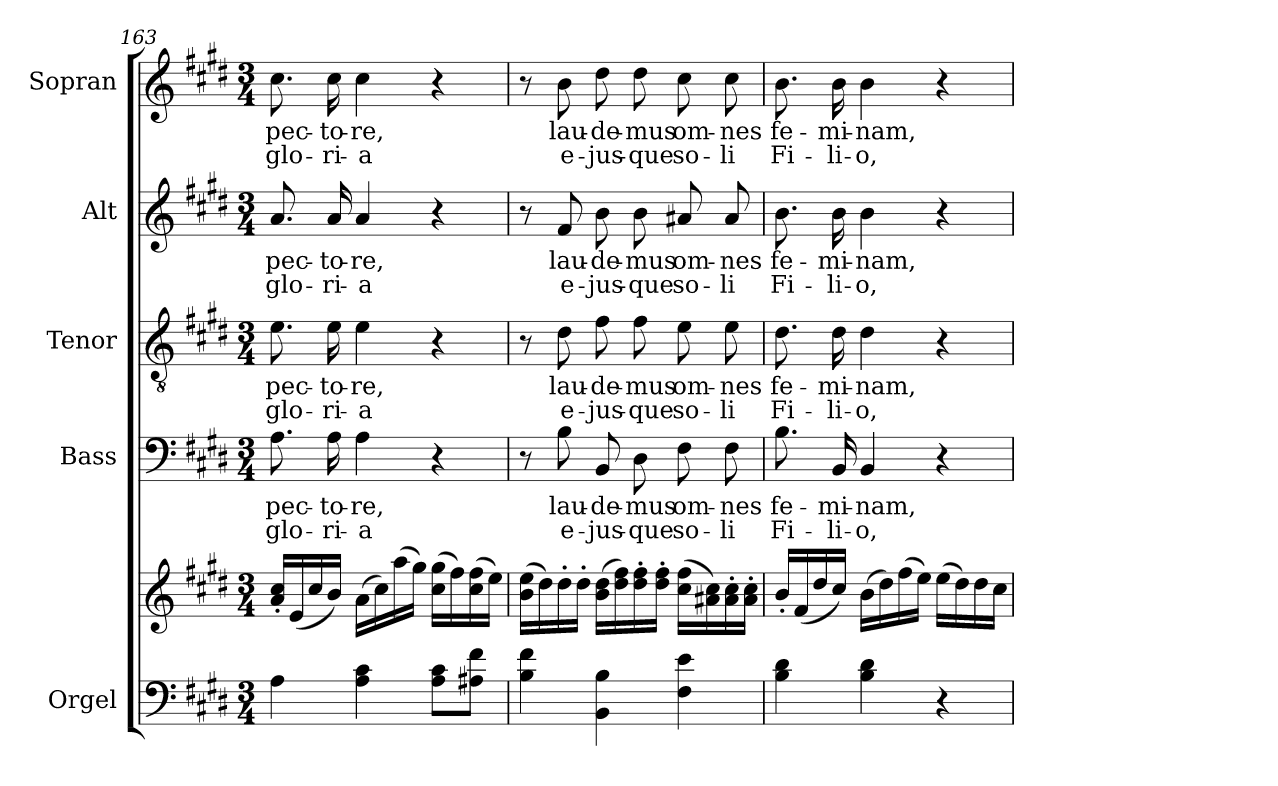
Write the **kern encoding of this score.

**kern	**kern	**kern	**text	**text	**kern	**text	**text	**kern	**text	**text	**kern	**text	**text
*part5	*part5	*part4	*part4	*part4	*part3	*part3	*part3	*part2	*part2	*part2	*part1	*part1	*part1
*staff6	*staff5	*staff4	*staff4	*staff4	*staff3	*staff3	*staff3	*staff2	*staff2	*staff2	*staff1	*staff1	*staff1
*I"Orgel	*	*I"Bass	*	*	*I"Tenor	*	*	*I"Alt	*	*	*I"Sopran	*	*
*I'Org.	*	*I'B.	*	*	*I'T.	*	*	*I'A.	*	*	*I'S.	*	*
*clefF4	*clefG2	*clefF4	*	*	*clefGv2	*	*	*clefG2	*	*	*clefG2	*	*
*k[f#c#g#d#]	*k[f#c#g#d#]	*k[f#c#g#d#]	*	*	*k[f#c#g#d#]	*	*	*k[f#c#g#d#]	*	*	*k[f#c#g#d#]	*	*
*E:	*E:	*E:	*	*	*E:	*	*	*E:	*	*	*E:	*	*
*M3/4	*M3/4	*M3/4	*	*	*M3/4	*	*	*M3/4	*	*	*M3/4	*	*
=163	=163	=163	=163	=163	=163	=163	=163	=163	=163	=163	=163	=163	=163
!	!	!	!LO:LY:b	!LO:LY:b	!	!LO:LY:b	!LO:LY:b	!	!LO:LY:b	!LO:LY:b	!	!LO:LY:b	!LO:LY:b
4A\	16a/'< 16cc#/'<LL	8.A\	pec-	glo-	8.e\	pec-	glo-	8.a/	pec-	glo-	8.cc#\	pec-	glo-
.	(<16e/	.	.	.	.	.	.	.	.	.	.	.	.
.	16cc#/	.	.	.	.	.	.	.	.	.	.	.	.
!	!	!	!LO:LY:b	!LO:LY:b	!	!LO:LY:b	!LO:LY:b	!	!LO:LY:b	!LO:LY:b	!	!LO:LY:b	!LO:LY:b
.	16b/JJ)	16A\	-to-	-ri-	16e\	-to-	-ri-	16a/	-to-	-ri-	16cc#\	-to-	-ri-
!	!	!	!LO:LY:b	!LO:LY:b	!	!LO:LY:b	!LO:LY:b	!	!LO:LY:b	!LO:LY:b	!	!LO:LY:b	!LO:LY:b
4A\ 4c#\	(>16a\LL	4A\	-re,	-a	4e\	-re,	-a	4a/	-re,	-a	4cc#\	-re,	-a
.	16cc#\)	.	.	.	.	.	.	.	.	.	.	.	.
.	(>16aa\	.	.	.	.	.	.	.	.	.	.	.	.
.	16gg#\JJ)	.	.	.	.	.	.	.	.	.	.	.	.
8A\ 8c#\L	(>16cc#\ 16gg#\LL	4r	.	.	4r	.	.	4r	.	.	4r	.	.
.	16ff#\)	.	.	.	.	.	.	.	.	.	.	.	.
8A#X\ 8f#\J	(>16cc#\ 16ff#\	.	.	.	.	.	.	.	.	.	.	.	.
.	16ee\JJ)	.	.	.	.	.	.	.	.	.	.	.	.
=164	=164	=164	=164	=164	=164	=164	=164	=164	=164	=164	=164	=164	=164
4B\ 4f#\	(>16b\ 16ee\LL	8r	.	.	8r	.	.	8r	.	.	8r	.	.
.	16dd#\)	.	.	.	.	.	.	.	.	.	.	.	.
!	!	!	!LO:LY:b	!LO:LY:b	!	!LO:LY:b	!LO:LY:b	!	!LO:LY:b	!LO:LY:b	!	!LO:LY:b	!LO:LY:b
.	16dd#'>\	8B\	lau-	e-	8d#\	lau-	e-	8f#/	lau-	e-	8b\	lau-	e-
.	16dd#'>\JJ	.	.	.	.	.	.	.	.	.	.	.	.
!	!	!	!LO:LY:b	!LO:LY:b	!	!LO:LY:b	!LO:LY:b	!	!LO:LY:b	!LO:LY:b	!	!LO:LY:b	!LO:LY:b
4BB\ 4B\	(>16b\ 16dd#\LL	8BB/	-de-	-jus-	8f#\	-de-	-jus-	8b\	-de-	-jus-	8dd#\	-de-	-jus-
.	16dd#\ 16ff#\)	.	.	.	.	.	.	.	.	.	.	.	.
!	!	!	!LO:LY:b	!LO:LY:b	!	!LO:LY:b	!LO:LY:b	!	!LO:LY:b	!LO:LY:b	!	!LO:LY:b	!LO:LY:b
.	16dd#\'> 16ff#\'>	8D#\	-mus	-que	8f#\	-mus	-que	8b\	-mus	-que	8dd#\	-mus	-que
.	16dd#\'> 16ff#\'>JJ	.	.	.	.	.	.	.	.	.	.	.	.
!	!	!	!LO:LY:b	!LO:LY:b	!	!LO:LY:b	!LO:LY:b	!	!LO:LY:b	!LO:LY:b	!	!LO:LY:b	!LO:LY:b
4F#\ 4e\	(>16cc#\ 16ff#\LL	8F#\	om-	so-	8e\	om-	so-	8a#X/	om-	so-	8cc#\	om-	so-
.	16a#X\ 16cc#\)	.	.	.	.	.	.	.	.	.	.	.	.
!	!	!	!LO:LY:b	!LO:LY:b	!	!LO:LY:b	!LO:LY:b	!	!LO:LY:b	!LO:LY:b	!	!LO:LY:b	!LO:LY:b
.	16a#\'> 16cc#\'>	8F#\	-nes	-li	8e\	-nes	-li	8a#/	-nes	-li	8cc#\	-nes	-li
.	16a#\'> 16cc#\'>JJ	.	.	.	.	.	.	.	.	.	.	.	.
=165	=165	=165	=165	=165	=165	=165	=165	=165	=165	=165	=165	=165	=165
!	!	!	!LO:LY:b	!LO:LY:b	!	!LO:LY:b	!LO:LY:b	!	!LO:LY:b	!LO:LY:b	!	!LO:LY:b	!LO:LY:b
4B\ 4d#\	16b'</LL	8.B\	fe-	Fi-	8.d#\	fe-	Fi-	8.b\	fe-	Fi-	8.b\	fe-	Fi-
.	(<16f#/	.	.	.	.	.	.	.	.	.	.	.	.
.	16dd#/	.	.	.	.	.	.	.	.	.	.	.	.
!	!	!	!LO:LY:b	!LO:LY:b	!	!LO:LY:b	!LO:LY:b	!	!LO:LY:b	!LO:LY:b	!	!LO:LY:b	!LO:LY:b
.	16cc#/JJ)	16BB/	-mi-	-li-	16d#\	-mi-	-li-	16b\	-mi-	-li-	16b\	-mi-	-li-
!	!	!	!LO:LY:b	!LO:LY:b	!	!LO:LY:b	!LO:LY:b	!	!LO:LY:b	!LO:LY:b	!	!LO:LY:b	!LO:LY:b
4B\ 4d#\	(>16b\LL	4BB/	-nam,	-o,	4d#\	-nam,	-o,	4b\	-nam,	-o,	4b\	-nam,	-o,
.	16dd#\)	.	.	.	.	.	.	.	.	.	.	.	.
.	(>16ff#\	.	.	.	.	.	.	.	.	.	.	.	.
.	16ee\JJ)	.	.	.	.	.	.	.	.	.	.	.	.
4r	(>16ee\LL	4r	.	.	4r	.	.	4r	.	.	4r	.	.
.	16dd#\)	.	.	.	.	.	.	.	.	.	.	.	.
.	16dd#\	.	.	.	.	.	.	.	.	.	.	.	.
.	16cc#\JJ	.	.	.	.	.	.	.	.	.	.	.	.
=	=	=	=	=	=	=	=	=	=	=	=	=	=
*-	*-	*-	*-	*-	*-	*-	*-	*-	*-	*-	*-	*-	*-
